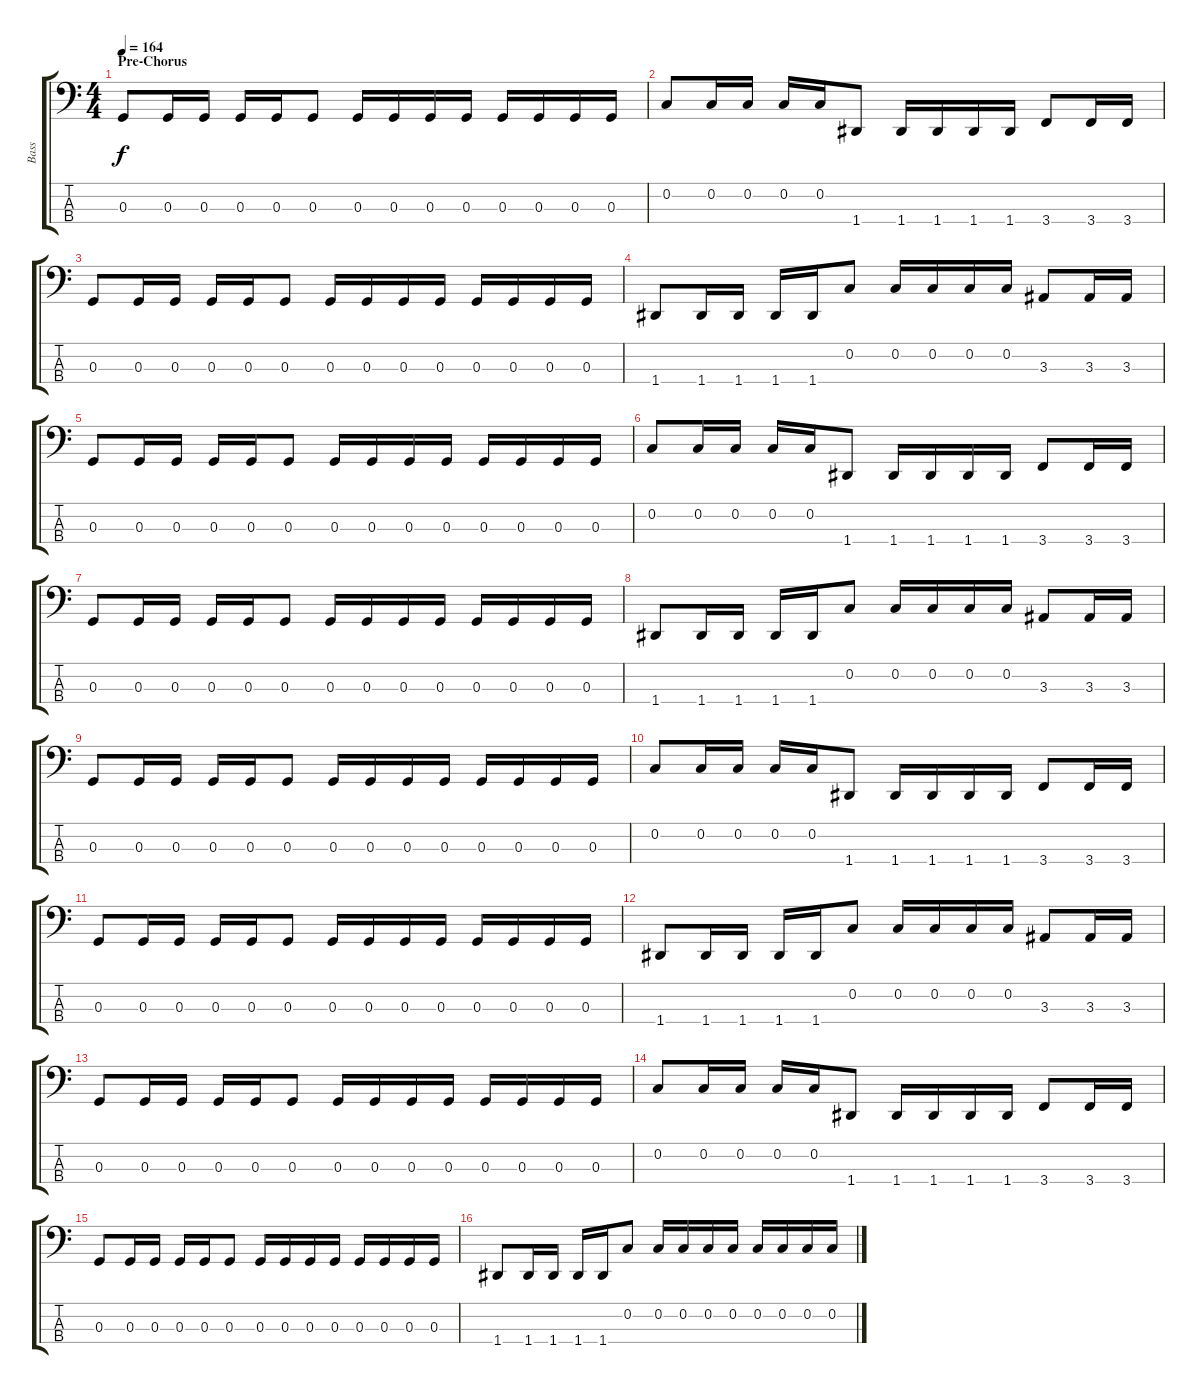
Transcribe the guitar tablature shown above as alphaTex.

\track ("Bass" "Bass") {instrument electricbasspick}
\staff {score tabs}
\tuning (F2 C2 G1 D1) {hide}
\ts (4 4)
\section ("" "Pre-Chorus")
\tempo 164
\clef f4
\ks c
0.3.8{dy f} 0.3.16 0.3.16 0.3.16 0.3.16 0.3.8 0.3.16 0.3.16 0.3.16 0.3.16 0.3.16 0.3.16 0.3.16 0.3.16 |
0.2.8 0.2.16 0.2.16 0.2.16 0.2.16 1.4.8 1.4.16 1.4.16 1.4.16 1.4.16 3.4.8 3.4.16 3.4.16 |
0.3.8 0.3.16 0.3.16 0.3.16 0.3.16 0.3.8 0.3.16 0.3.16 0.3.16 0.3.16 0.3.16 0.3.16 0.3.16 0.3.16 |
1.4.8 1.4.16 1.4.16 1.4.16 1.4.16 0.2.8 0.2.16 0.2.16 0.2.16 0.2.16 3.3.8 3.3.16 3.3.16 |
0.3.8 0.3.16 0.3.16 0.3.16 0.3.16 0.3.8 0.3.16 0.3.16 0.3.16 0.3.16 0.3.16 0.3.16 0.3.16 0.3.16 |
0.2.8 0.2.16 0.2.16 0.2.16 0.2.16 1.4.8 1.4.16 1.4.16 1.4.16 1.4.16 3.4.8 3.4.16 3.4.16 |
0.3.8 0.3.16 0.3.16 0.3.16 0.3.16 0.3.8 0.3.16 0.3.16 0.3.16 0.3.16 0.3.16 0.3.16 0.3.16 0.3.16 |
1.4.8 1.4.16 1.4.16 1.4.16 1.4.16 0.2.8 0.2.16 0.2.16 0.2.16 0.2.16 3.3.8 3.3.16 3.3.16 |
0.3.8 0.3.16 0.3.16 0.3.16 0.3.16 0.3.8 0.3.16 0.3.16 0.3.16 0.3.16 0.3.16 0.3.16 0.3.16 0.3.16 |
0.2.8 0.2.16 0.2.16 0.2.16 0.2.16 1.4.8 1.4.16 1.4.16 1.4.16 1.4.16 3.4.8 3.4.16 3.4.16 |
0.3.8 0.3.16 0.3.16 0.3.16 0.3.16 0.3.8 0.3.16 0.3.16 0.3.16 0.3.16 0.3.16 0.3.16 0.3.16 0.3.16 |
1.4.8 1.4.16 1.4.16 1.4.16 1.4.16 0.2.8 0.2.16 0.2.16 0.2.16 0.2.16 3.3.8 3.3.16 3.3.16 |
0.3.8 0.3.16 0.3.16 0.3.16 0.3.16 0.3.8 0.3.16 0.3.16 0.3.16 0.3.16 0.3.16 0.3.16 0.3.16 0.3.16 |
0.2.8 0.2.16 0.2.16 0.2.16 0.2.16 1.4.8 1.4.16 1.4.16 1.4.16 1.4.16 3.4.8 3.4.16 3.4.16 |
0.3.8 0.3.16 0.3.16 0.3.16 0.3.16 0.3.8 0.3.16 0.3.16 0.3.16 0.3.16 0.3.16 0.3.16 0.3.16 0.3.16 |
1.4.8 1.4.16 1.4.16 1.4.16 1.4.16 0.2.8 0.2.16 0.2.16 0.2.16 0.2.16 0.2.16 0.2.16 0.2.16 0.2.16
